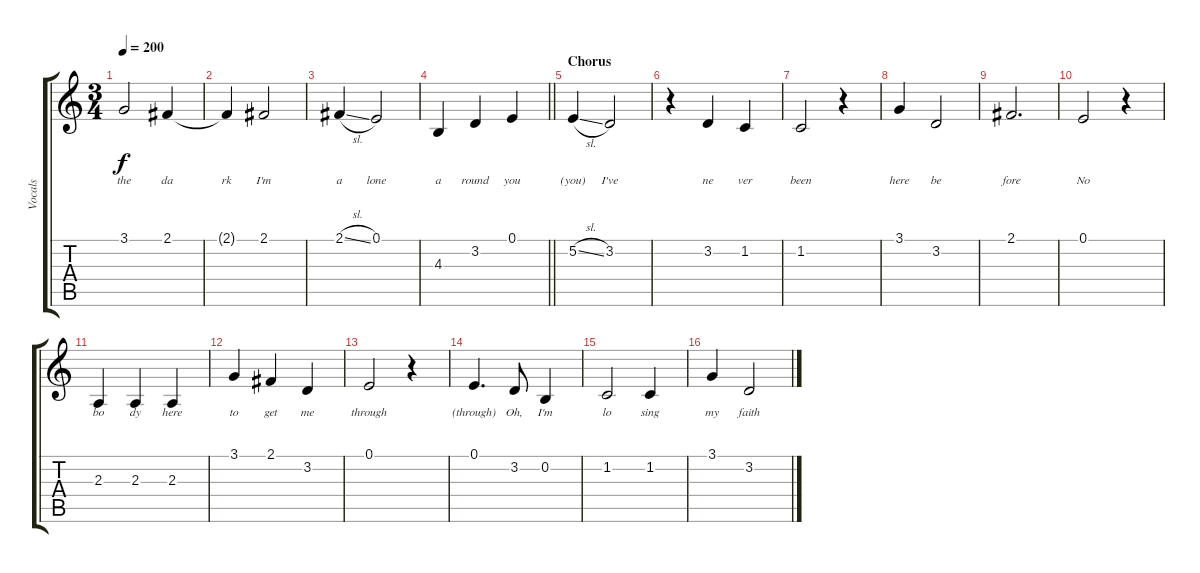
\track ("Vocals" "Vocals") {instrument lead1square}
\staff {score tabs}
\tuning (E4 B3 G3 D3 A2 D2) {hide}
\ts (3 4)
\tempo 200
\clef g2
\ks c
3.1.2{lyrics (0 "the") lyrics (1 "") lyrics (2 "") lyrics (3 "") lyrics (4 "") dy f} 2.1.4{lyrics (0 "da") lyrics (1 "") lyrics (2 "") lyrics (3 "") lyrics (4 "")} |
2.1{t}.4{lyrics (0 "rk") lyrics (1 "") lyrics (2 "") lyrics (3 "") lyrics (4 "")} 2.1.2{lyrics (0 "I'm") lyrics (1 "") lyrics (2 "") lyrics (3 "") lyrics (4 "")} |
2.1{sl}.4{lyrics (0 "a") lyrics (1 "") lyrics (2 "") lyrics (3 "") lyrics (4 "")} 0.1.2{lyrics (0 "lone") lyrics (1 "") lyrics (2 "") lyrics (3 "") lyrics (4 "")} |
\barLineRight lightlight
4.3.4{lyrics (0 "a") lyrics (1 "") lyrics (2 "") lyrics (3 "") lyrics (4 "")} 3.2.4{lyrics (0 "round") lyrics (1 "") lyrics (2 "") lyrics (3 "") lyrics (4 "")} 0.1.4{lyrics (0 "you") lyrics (1 "") lyrics (2 "") lyrics (3 "") lyrics (4 "")} |
\section ("" "Chorus")
5.2{sl}.4{lyrics (0 "(you)") lyrics (1 "") lyrics (2 "") lyrics (3 "") lyrics (4 "")} 3.2.2{lyrics (0 "I've") lyrics (1 "") lyrics (2 "") lyrics (3 "") lyrics (4 "")} |
r.4 3.2.4{lyrics (0 "ne") lyrics (1 "") lyrics (2 "") lyrics (3 "") lyrics (4 "")} 1.2.4{lyrics (0 "ver") lyrics (1 "") lyrics (2 "") lyrics (3 "") lyrics (4 "")} |
1.2.2{lyrics (0 "been") lyrics (1 "") lyrics (2 "") lyrics (3 "") lyrics (4 "")} r.4 |
3.1.4{lyrics (0 "here") lyrics (1 "") lyrics (2 "") lyrics (3 "") lyrics (4 "")} 3.2.2{lyrics (0 "be") lyrics (1 "") lyrics (2 "") lyrics (3 "") lyrics (4 "")} |
2.1.2{d lyrics (0 "fore") lyrics (1 "") lyrics (2 "") lyrics (3 "") lyrics (4 "")} |
0.1.2{lyrics (0 "No") lyrics (1 "") lyrics (2 "") lyrics (3 "") lyrics (4 "")} r.4 |
2.3.4{lyrics (0 "bo") lyrics (1 "") lyrics (2 "") lyrics (3 "") lyrics (4 "")} 2.3.4{lyrics (0 "dy") lyrics (1 "") lyrics (2 "") lyrics (3 "") lyrics (4 "")} 2.3.4{lyrics (0 "here") lyrics (1 "") lyrics (2 "") lyrics (3 "") lyrics (4 "")} |
3.1.4{lyrics (0 "to") lyrics (1 "") lyrics (2 "") lyrics (3 "") lyrics (4 "")} 2.1.4{lyrics (0 "get") lyrics (1 "") lyrics (2 "") lyrics (3 "") lyrics (4 "")} 3.2.4{lyrics (0 "me") lyrics (1 "") lyrics (2 "") lyrics (3 "") lyrics (4 "")} |
0.1.2{lyrics (0 "through") lyrics (1 "") lyrics (2 "") lyrics (3 "") lyrics (4 "")} r.4 |
0.1.4{d lyrics (0 "(through)") lyrics (1 "") lyrics (2 "") lyrics (3 "") lyrics (4 "")} 3.2.8{lyrics (0 "Oh,") lyrics (1 "") lyrics (2 "") lyrics (3 "") lyrics (4 "")} 0.2.4{lyrics (0 "I'm") lyrics (1 "") lyrics (2 "") lyrics (3 "") lyrics (4 "")} |
1.2.2{lyrics (0 "lo") lyrics (1 "") lyrics (2 "") lyrics (3 "") lyrics (4 "")} 1.2.4{lyrics (0 "sing") lyrics (1 "") lyrics (2 "") lyrics (3 "") lyrics (4 "")} |
3.1.4{lyrics (0 "my") lyrics (1 "") lyrics (2 "") lyrics (3 "") lyrics (4 "")} 3.2.2{lyrics (0 "faith") lyrics (1 "") lyrics (2 "") lyrics (3 "") lyrics (4 "")}
